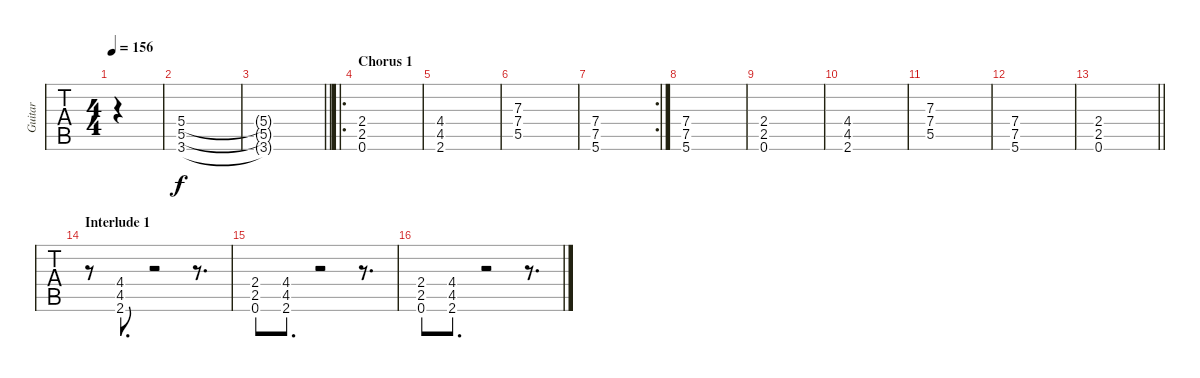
\track ("Guitar" "Guitar") {instrument distortionguitar}
\staff {tabs}
\tuning (Eb4 Bb3 Gb3 Db3 Ab2 Eb2) {hide}
\ts (4 4)
\tempo 156
\clef g2
\ks c
|
(5.4 5.5 3.6).1 |
\barLineRight lightlight
(5.4{t} 5.5{t} 3.6{t}).1 |
\ro
\section ("" "Chorus 1")
(2.4 2.5 0.6).1 |
(4.4 4.5 2.6).1 |
(7.3 7.4 5.5).1 |
\rc 2
(7.4 7.5 5.6).1 |
(7.4 7.5 5.6).1 |
(2.4 2.5 0.6).1 |
(4.4 4.5 2.6).1 |
(7.3 7.4 5.5).1 |
(7.4 7.5 5.6).1 |
\barLineRight lightlight
(2.4 2.5 0.6).1 |
\section ("" "Interlude 1")
r.8 (4.4 4.5 2.6).8{d} r.2 r.8{d} |
(2.4 2.5 0.6).8 (4.4 4.5 2.6).8{d} r.2 r.8{d} |
(2.4 2.5 0.6).8 (4.4 4.5 2.6).8{d} r.2 r.8{d}
